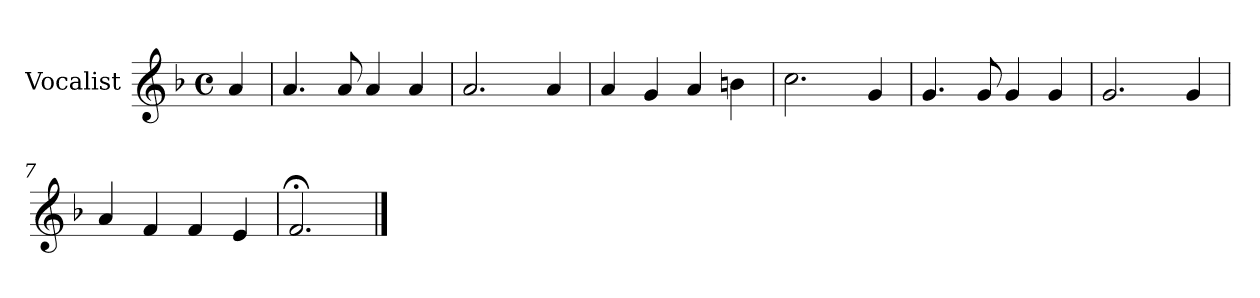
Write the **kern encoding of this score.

**kern
*part1
*staff1
*I"Vocalist
*k[b-]
*F:
*M4/4
*met(c)
=
4a
=1
4.a
8a
4a
4a
=2
2.a
4a
=3
4a
4g
4a
4bn
=4
2.cc
4g
=5
4.g
8g
4g
4g
=6
2.g
4g
=7
4a
4f
4f
4e
=8
2.f;<
==
*-
